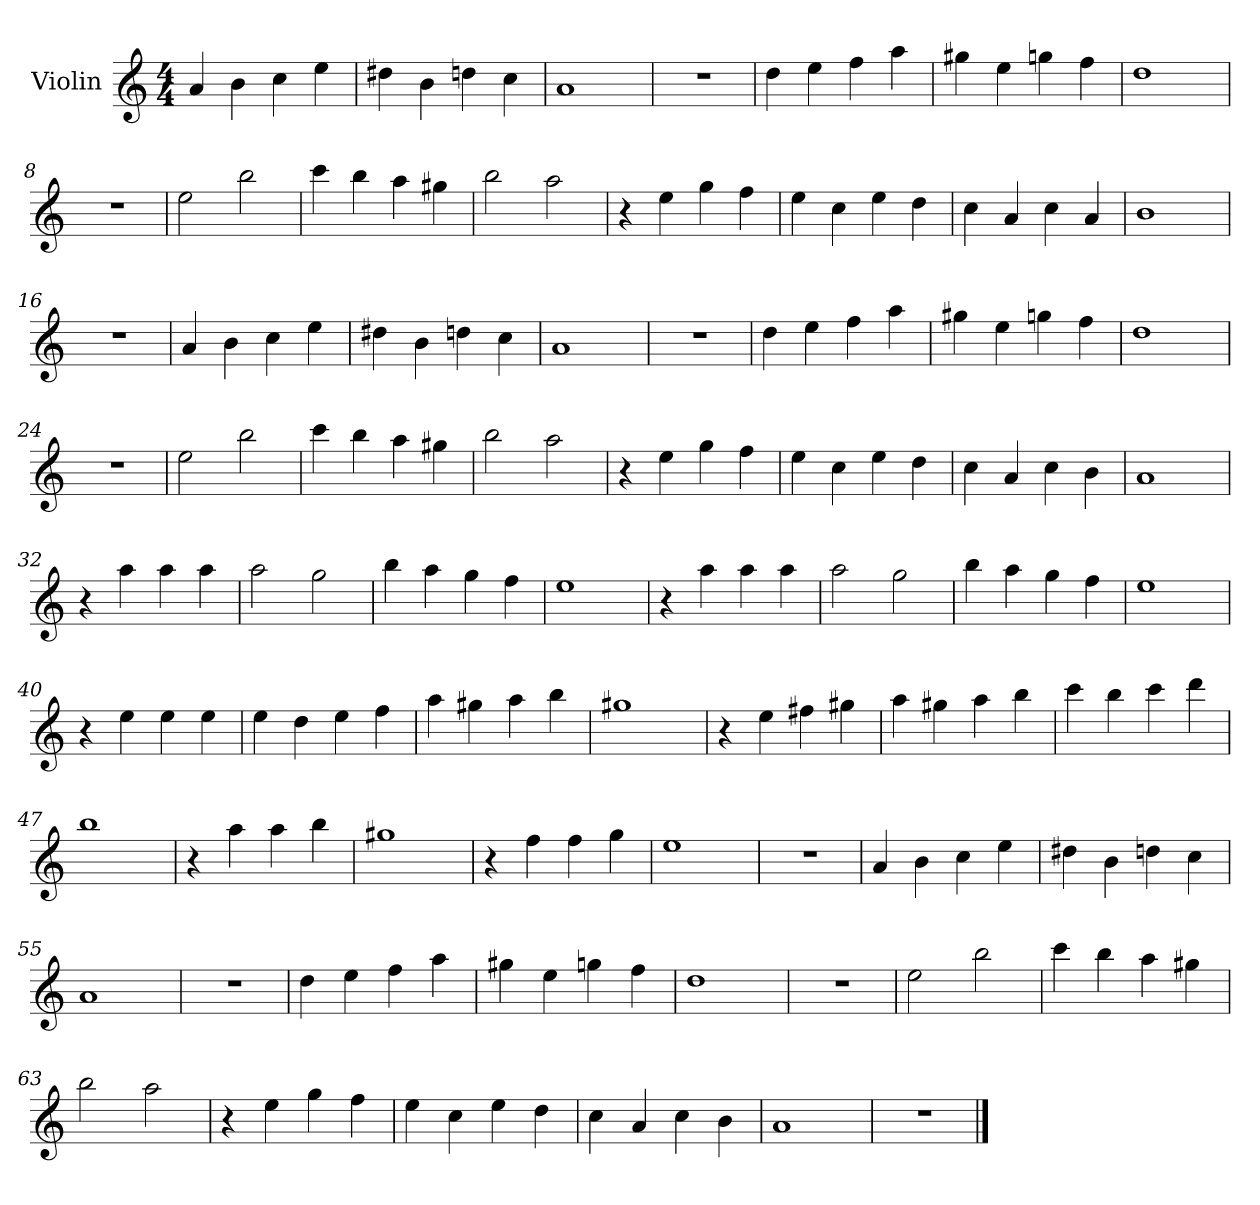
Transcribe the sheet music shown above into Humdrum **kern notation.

**kern
*part1
*staff1
*I"Violin
*I'Vln
*clefG2
*k[]
*C:
*M4/4
=1
4a/
4b\
4cc\
4ee\
=2
4dd#X\
4b\
4ddn\
4cc\
=3
1a
=4
1r
!!LO:LB:g=z
=5
4dd\
4ee\
4ff\
4aa\
=6
4gg#X\
4ee\
4ggn\
4ff\
=7
1dd
=8
1r
!!LO:LB:g=z
=9
2ee\
2bb\
=10
4ccc\
4bb\
4aa\
4gg#X\
=11
2bb\
2aa\
=12
4r
4ee\
4gg\
4ff\
!!LO:LB:g=z
=13
4ee\
4cc\
4ee\
4dd\
=14
4cc\
4a/
4cc\
4a/
=15
1b
=16
1r
!!LO:LB:g=z
=17
4a/
4b\
4cc\
4ee\
=18
4dd#X\
4b\
4ddn\
4cc\
=19
1a
=20
1r
!!LO:LB:g=z
=21
4dd\
4ee\
4ff\
4aa\
=22
4gg#X\
4ee\
4ggn\
4ff\
=23
1dd
=24
1r
!!LO:LB:g=z
=25
2ee\
2bb\
=26
4ccc\
4bb\
4aa\
4gg#X\
=27
2bb\
2aa\
=28
4r
4ee\
4gg\
4ff\
!!LO:LB:g=z
=29
4ee\
4cc\
4ee\
4dd\
=30
4cc\
4a/
4cc\
4b\
=31
1a
=32
4r
4aa\
4aa\
4aa\
!!LO:LB:g=z
=33
2aa\
2gg\
=34
4bb\
4aa\
4gg\
4ff\
=35
1ee
=36
4r
4aa\
4aa\
4aa\
!!LO:LB:g=z
=37
2aa\
2gg\
=38
4bb\
4aa\
4gg\
4ff\
=39
1ee
=40
4r
4ee\
4ee\
4ee\
!!LO:LB:g=z
=41
4ee\
4dd\
4ee\
4ff\
=42
4aa\
4gg#X\
4aa\
4bb\
=43
1gg#X
=44
4r
4ee\
4ff#X\
4gg#X\
!!LO:LB:g=z
=45
4aa\
4gg#X\
4aa\
4bb\
=46
4ccc\
4bb\
4ccc\
4ddd\
=47
1bb
=48
4r
4aa\
4aa\
4bb\
!!LO:LB:g=z
=49
1gg#X
=50
4r
4ff\
4ff\
4gg\
=51
1ee
=52
1r
!!LO:PB:g=z
=53
4a/
4b\
4cc\
4ee\
=54
4dd#X\
4b\
4ddn\
4cc\
=55
1a
=56
1r
!!LO:LB:g=z
=57
4dd\
4ee\
4ff\
4aa\
=58
4gg#X\
4ee\
4ggn\
4ff\
=59
1dd
=60
1r
!!LO:LB:g=z
=61
2ee\
2bb\
=62
4ccc\
4bb\
4aa\
4gg#X\
=63
2bb\
2aa\
=64
4r
4ee\
4gg\
4ff\
!!LO:LB:g=z
=65
4ee\
4cc\
4ee\
4dd\
=66
4cc\
4a/
4cc\
4b\
=67
1a
=68
1r
==
*-
